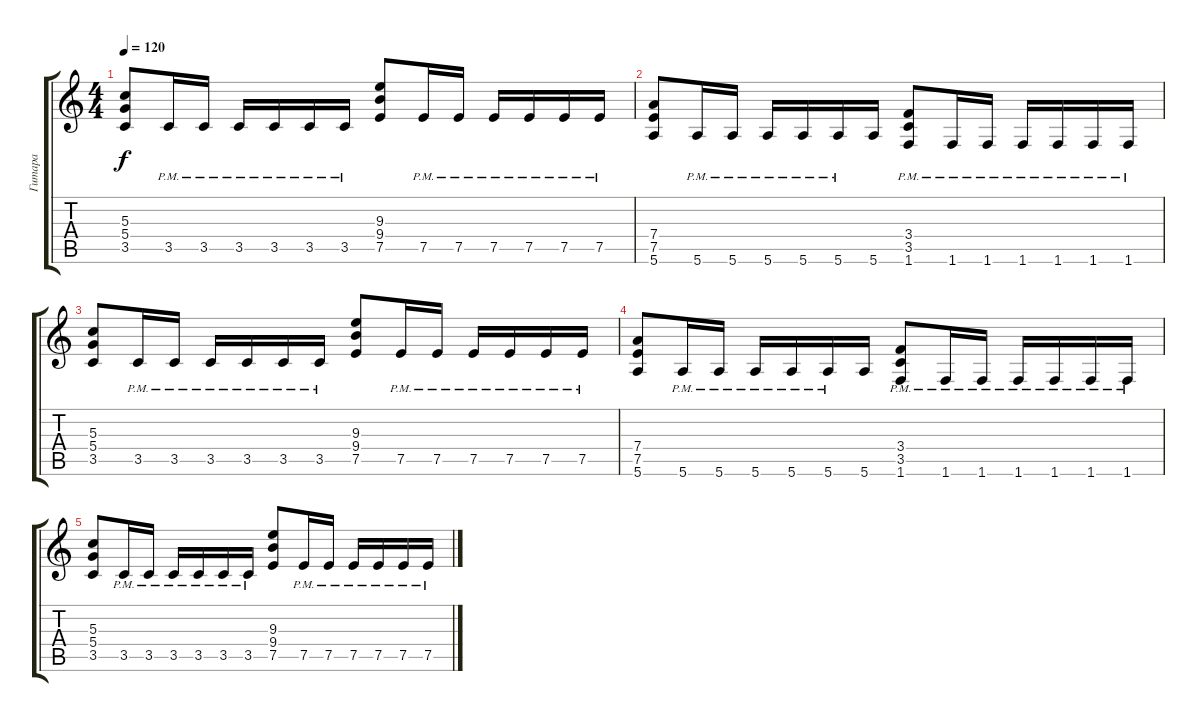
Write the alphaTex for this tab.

\track ("Гитара" "Гитара") {instrument distortionguitar}
\staff {score tabs}
\tuning (E4 B3 G3 D3 A2 E2) {hide}
\ts (4 4)
\tempo 120
\clef g2
\ks c
(5.3 5.4 3.5).8{dy f} 3.5{pm}.16 3.5{pm}.16 3.5{pm}.16 3.5{pm}.16 3.5{pm}.16 3.5{pm}.16 (9.3 9.4 7.5).8 7.5{pm}.16 7.5{pm}.16 7.5{pm}.16 7.5{pm}.16 7.5{pm}.16 7.5{pm}.16 |
(7.4 7.5 5.6).8 5.6{pm}.16 5.6{pm}.16 5.6{pm}.16 5.6{pm}.16 5.6{pm}.16 5.6.16 (3.4 3.5 1.6{pm}).8 1.6{pm}.16 1.6{pm}.16 1.6{pm}.16 1.6{pm}.16 1.6{pm}.16 1.6{pm}.16 |
(5.3 5.4 3.5).8 3.5{pm}.16 3.5{pm}.16 3.5{pm}.16 3.5{pm}.16 3.5{pm}.16 3.5{pm}.16 (9.3 9.4 7.5).8 7.5{pm}.16 7.5{pm}.16 7.5{pm}.16 7.5{pm}.16 7.5{pm}.16 7.5{pm}.16 |
(7.4 7.5 5.6).8 5.6{pm}.16 5.6{pm}.16 5.6{pm}.16 5.6{pm}.16 5.6{pm}.16 5.6.16 (3.4 3.5 1.6{pm}).8 1.6{pm}.16 1.6{pm}.16 1.6{pm}.16 1.6{pm}.16 1.6{pm}.16 1.6{pm}.16 |
(5.3 5.4 3.5).8 3.5{pm}.16 3.5{pm}.16 3.5{pm}.16 3.5{pm}.16 3.5{pm}.16 3.5{pm}.16 (9.3 9.4 7.5).8 7.5{pm}.16 7.5{pm}.16 7.5{pm}.16 7.5{pm}.16 7.5{pm}.16 7.5{pm}.16
